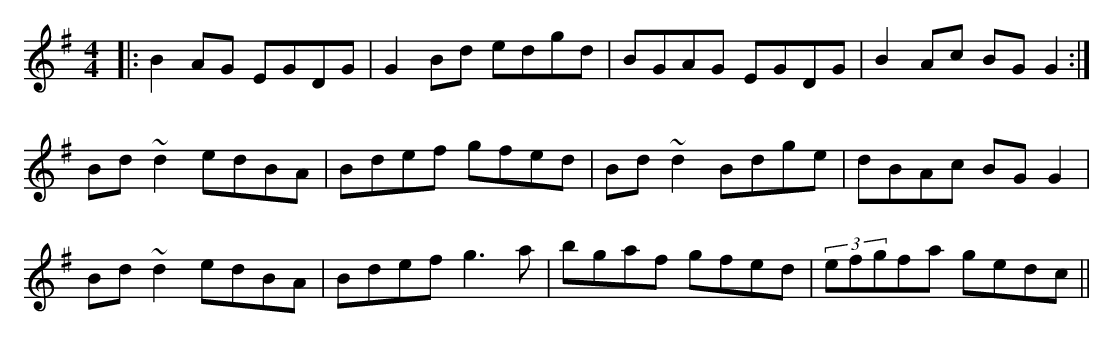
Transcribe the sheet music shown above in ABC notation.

X:1
M:4/4
K:G
|:B2AG EGDG|G2Bd edgd|BGAG EGDG|B2Ac BGG2:|
Bd~d2 edBA|Bdef gfed|Bd~d2 Bdge|dBAc BGG2|
Bd~d2 edBA|Bdef g3a|bgaf gfed|(3efgfa gedc||
